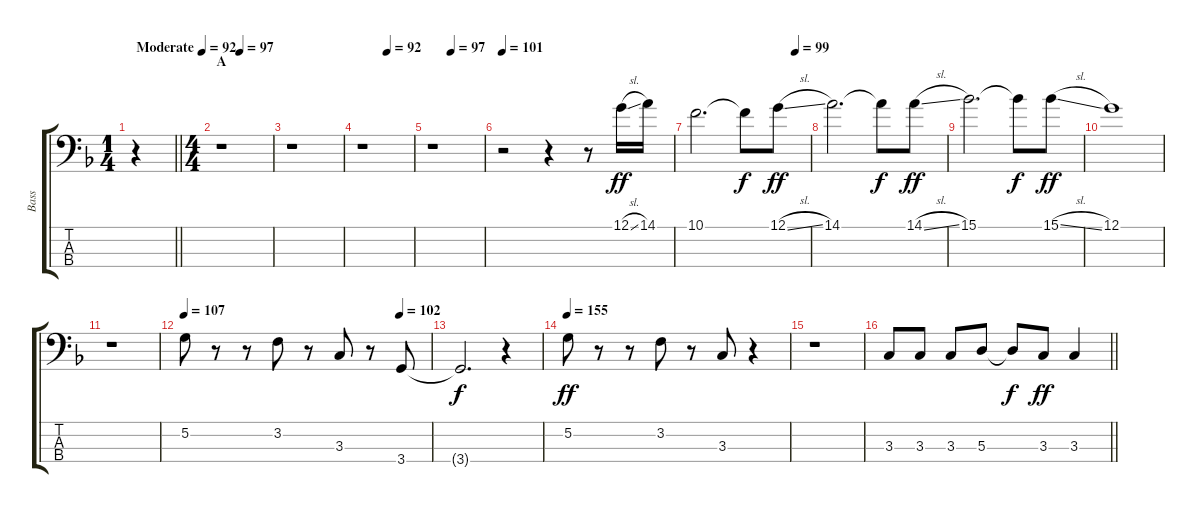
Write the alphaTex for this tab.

\track ("Bass" "Bass") {instrument electricbassfinger}
\staff {score tabs}
\tuning (G2 D2 A1 E1) {hide}
\ts (1 4)
\tempo (92 "Moderate")
\clef f4
\barLineRight lightlight
\ks f
r.4{dy ff instrument electricbassfinger} |
\ts (4 4)
\section ("" "A")
\tempo (97 0.375)
r.1 |
r.1 |
\tempo (92 0.5)
r.1 |
\tempo (97 0.375)
r.1 |
\tempo 101
r.2 r.4 r.8 12.1{sl}.16 14.1.16 |
\tempo (99 0.875)
10.1.2{d} 10.1{t}.8{dy f} 12.1{sl}.8{dy ff} |
14.1.2{d} 14.1{t}.8{dy f} 14.1{sl}.8{dy ff} |
15.1.2{d} 15.1{t}.8{dy f} 15.1{sl}.8{dy ff} |
12.1.1 |
r.1 |
\tempo 107
\tempo (102 0.875)
5.2.8 r.8 r.8 3.2.8 r.8 3.3.8 r.8 3.4.8 |
3.4{t}.2{d dy f} r.4 |
\tempo 155
5.2.8{dy ff} r.8 r.8 3.2.8 r.8 3.3.8 r.4 |
r.1 |
\barLineRight lightlight
3.3.8 3.3.8 3.3.8 5.3.8 5.3{t}.8{dy f} 3.3.8{dy ff} 3.3.4
